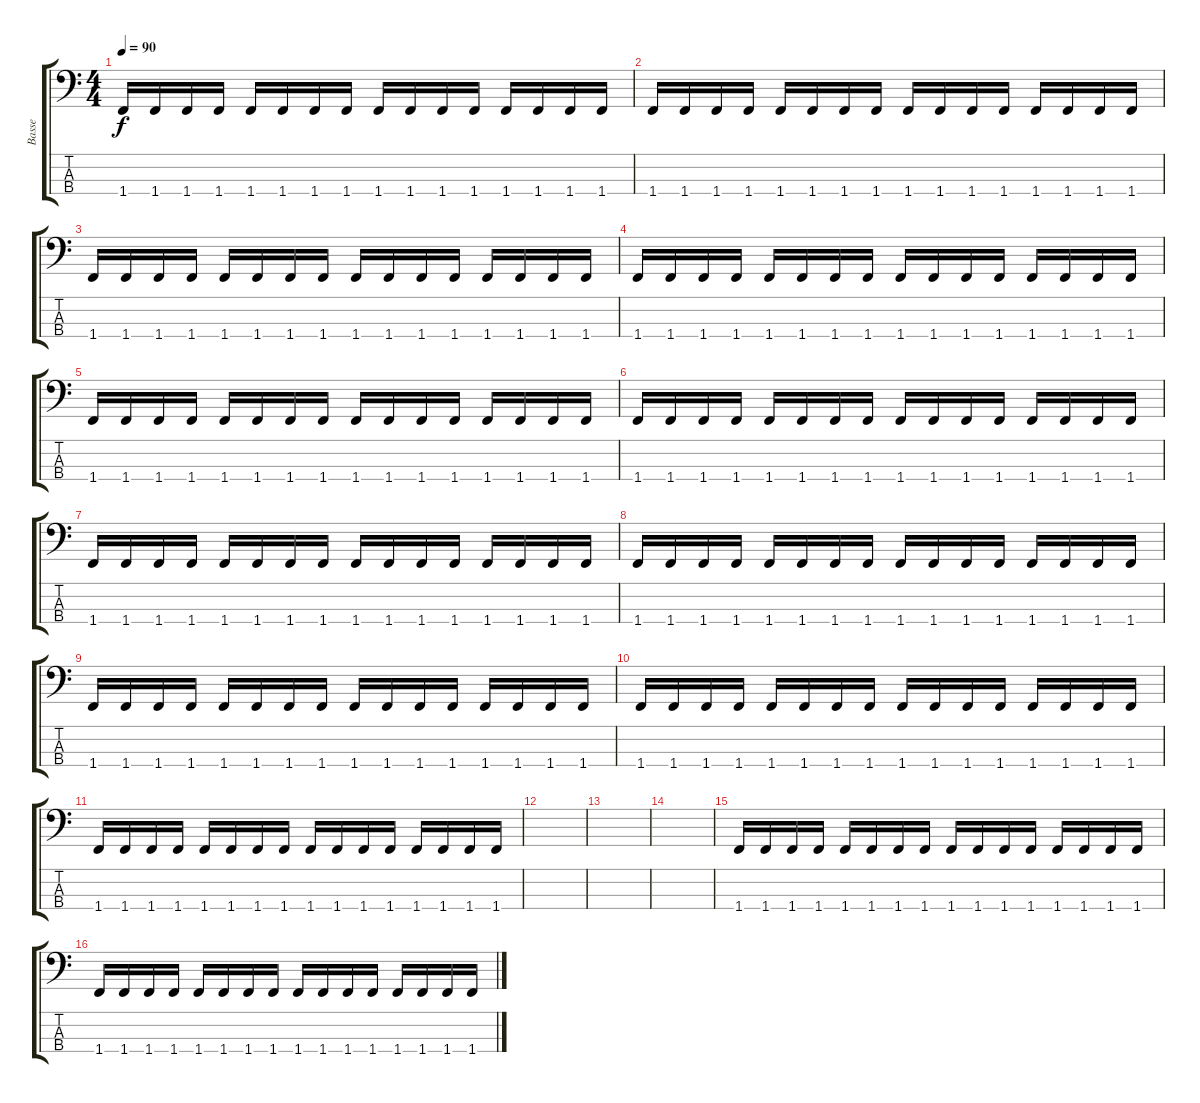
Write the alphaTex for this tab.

\track ("Basse" "Basse") {instrument electricbasspick}
\staff {score tabs}
\tuning (G2 D2 A1 E1) {hide}
\ts (4 4)
\tempo 90
\clef f4
\ks c
1.4.16{dy f instrument electricbasspick} 1.4.16 1.4.16 1.4.16 1.4.16 1.4.16 1.4.16 1.4.16 1.4.16 1.4.16 1.4.16 1.4.16 1.4.16 1.4.16 1.4.16 1.4.16 |
1.4.16 1.4.16 1.4.16 1.4.16 1.4.16 1.4.16 1.4.16 1.4.16 1.4.16 1.4.16 1.4.16 1.4.16 1.4.16 1.4.16 1.4.16 1.4.16 |
1.4.16 1.4.16 1.4.16 1.4.16 1.4.16 1.4.16 1.4.16 1.4.16 1.4.16 1.4.16 1.4.16 1.4.16 1.4.16 1.4.16 1.4.16 1.4.16 |
1.4.16 1.4.16 1.4.16 1.4.16 1.4.16 1.4.16 1.4.16 1.4.16 1.4.16 1.4.16 1.4.16 1.4.16 1.4.16 1.4.16 1.4.16 1.4.16 |
1.4.16 1.4.16 1.4.16 1.4.16 1.4.16 1.4.16 1.4.16 1.4.16 1.4.16 1.4.16 1.4.16 1.4.16 1.4.16 1.4.16 1.4.16 1.4.16 |
1.4.16 1.4.16 1.4.16 1.4.16 1.4.16 1.4.16 1.4.16 1.4.16 1.4.16 1.4.16 1.4.16 1.4.16 1.4.16 1.4.16 1.4.16 1.4.16 |
1.4.16 1.4.16 1.4.16 1.4.16 1.4.16 1.4.16 1.4.16 1.4.16 1.4.16 1.4.16 1.4.16 1.4.16 1.4.16 1.4.16 1.4.16 1.4.16 |
1.4.16 1.4.16 1.4.16 1.4.16 1.4.16 1.4.16 1.4.16 1.4.16 1.4.16 1.4.16 1.4.16 1.4.16 1.4.16 1.4.16 1.4.16 1.4.16 |
1.4.16 1.4.16 1.4.16 1.4.16 1.4.16 1.4.16 1.4.16 1.4.16 1.4.16 1.4.16 1.4.16 1.4.16 1.4.16 1.4.16 1.4.16 1.4.16 |
1.4.16 1.4.16 1.4.16 1.4.16 1.4.16 1.4.16 1.4.16 1.4.16 1.4.16 1.4.16 1.4.16 1.4.16 1.4.16 1.4.16 1.4.16 1.4.16 |
1.4.16 1.4.16 1.4.16 1.4.16 1.4.16 1.4.16 1.4.16 1.4.16 1.4.16 1.4.16 1.4.16 1.4.16 1.4.16 1.4.16 1.4.16 1.4.16 |
|
|
|
1.4.16 1.4.16 1.4.16 1.4.16 1.4.16 1.4.16 1.4.16 1.4.16 1.4.16 1.4.16 1.4.16 1.4.16 1.4.16 1.4.16 1.4.16 1.4.16 |
1.4.16 1.4.16 1.4.16 1.4.16 1.4.16 1.4.16 1.4.16 1.4.16 1.4.16 1.4.16 1.4.16 1.4.16 1.4.16 1.4.16 1.4.16 1.4.16
